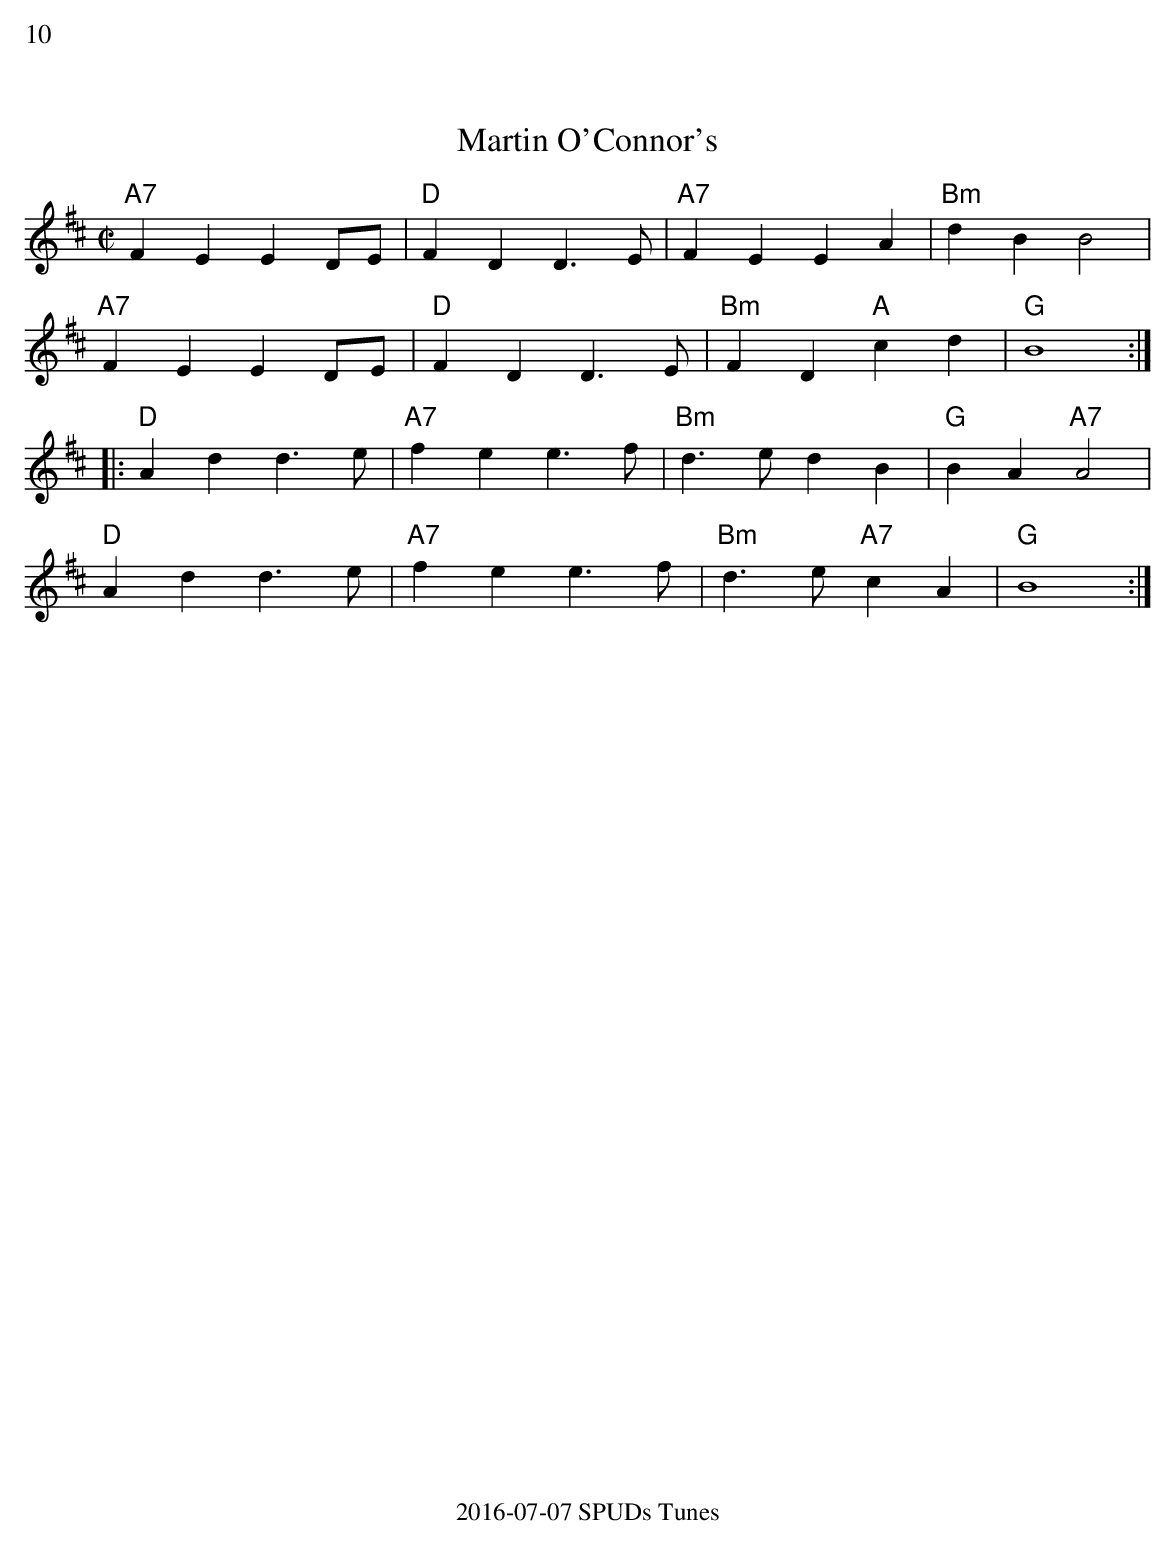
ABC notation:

X:1
%%text 10
T:Martin O'Connor's
M:C|
L:1/4
K:D
"A7"FE ED/E/|"D"FD D>E|"A7"FE EA|"Bm"dB B2|
"A7"FE ED/E/|"D"FD D>E|"Bm"FD "A"cd|"G"B4:|
|:"D"Ad d>e|"A7"fe e>f|"Bm"d>e dB|"G"BA "A7"A2|
"D"Ad d>e|"A7"fe e>f|"Bm"d>e "A7"cA|"G"B4:|
